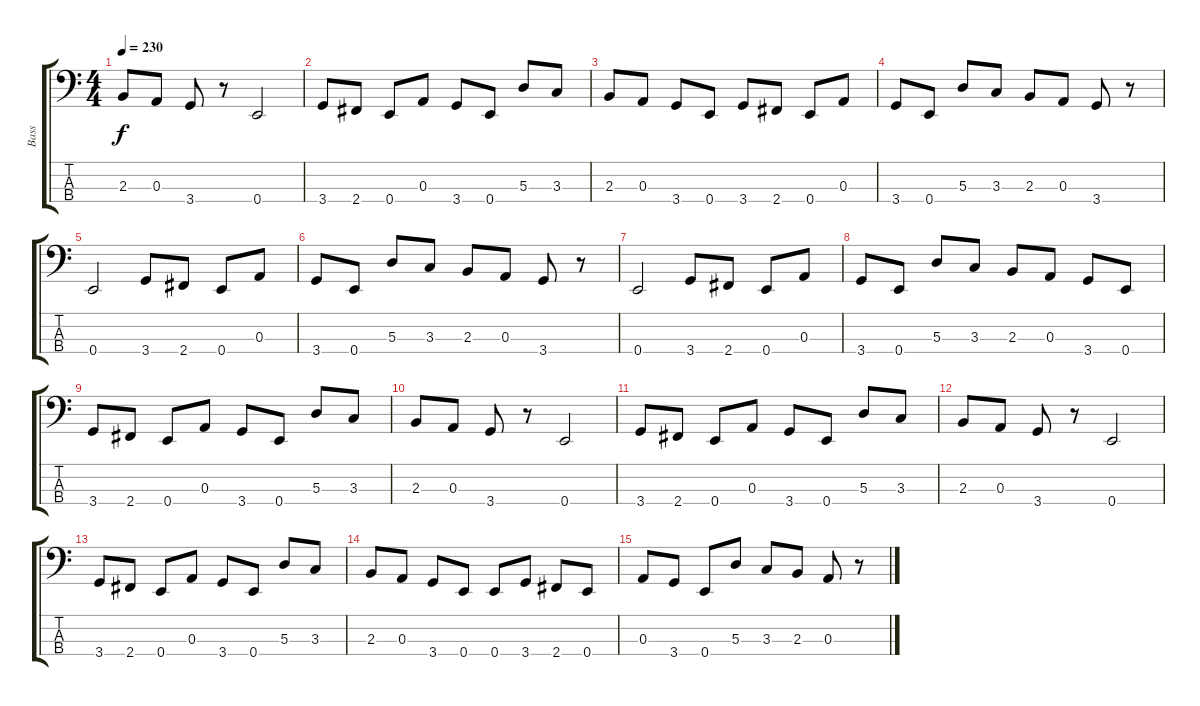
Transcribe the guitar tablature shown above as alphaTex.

\track ("Bass" "Bass") {instrument electricbassfinger}
\staff {score tabs}
\tuning (G2 D2 A1 E1) {hide}
\ts (4 4)
\tempo 230
\clef f4
\ks c
2.3.8{dy f} 0.3.8 3.4.8 r.8 0.4.2 |
3.4.8 2.4.8 0.4.8 0.3.8 3.4.8 0.4.8 5.3.8 3.3.8 |
2.3.8 0.3.8 3.4.8 0.4.8 3.4.8 2.4.8 0.4.8 0.3.8 |
3.4.8 0.4.8 5.3.8 3.3.8 2.3.8 0.3.8 3.4.8 r.8 |
0.4.2 3.4.8 2.4.8 0.4.8 0.3.8 |
3.4.8 0.4.8 5.3.8 3.3.8 2.3.8 0.3.8 3.4.8 r.8 |
0.4.2 3.4.8 2.4.8 0.4.8 0.3.8 |
3.4.8 0.4.8 5.3.8 3.3.8 2.3.8 0.3.8 3.4.8 0.4.8 |
3.4.8 2.4.8 0.4.8 0.3.8 3.4.8 0.4.8 5.3.8 3.3.8 |
2.3.8 0.3.8 3.4.8 r.8 0.4.2 |
3.4.8 2.4.8 0.4.8 0.3.8 3.4.8 0.4.8 5.3.8 3.3.8 |
2.3.8 0.3.8 3.4.8 r.8 0.4.2 |
3.4.8 2.4.8 0.4.8 0.3.8 3.4.8 0.4.8 5.3.8 3.3.8 |
2.3.8 0.3.8 3.4.8 0.4.8 0.4.8 3.4.8 2.4.8 0.4.8 |
0.3.8 3.4.8 0.4.8 5.3.8 3.3.8 2.3.8 0.3.8 r.8
